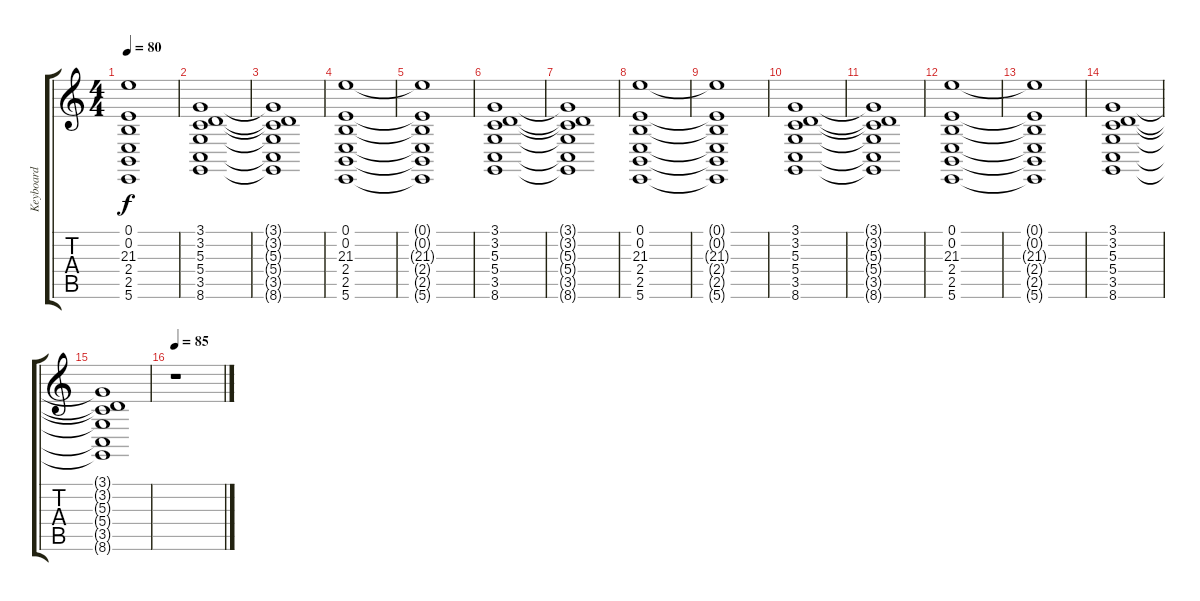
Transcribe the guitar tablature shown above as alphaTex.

\track ("Keyboard" "Keyboard") {instrument stringensemble1}
\staff {score tabs}
\tuning (E4 B3 G3 D3 A2 B1) {hide}
\ts (4 4)
\tempo 80
\clef g2
\ks c
(0.1{t} 0.2{t} 21.3{t} 2.4{t} 2.5{t} 5.6{t}).1{dy f} |
(3.1 3.2 5.3 5.4 3.5 8.6).1 |
(3.1{t} 3.2{t} 5.3{t} 5.4{t} 3.5{t} 8.6{t}).1 |
(0.1 0.2 21.3 2.4 2.5 5.6).1 |
(0.1{t} 0.2{t} 21.3{t} 2.4{t} 2.5{t} 5.6{t}).1 |
(3.1 3.2 5.3 5.4 3.5 8.6).1 |
(3.1{t} 3.2{t} 5.3{t} 5.4{t} 3.5{t} 8.6{t}).1 |
(0.1 0.2 21.3 2.4 2.5 5.6).1 |
(0.1{t} 0.2{t} 21.3{t} 2.4{t} 2.5{t} 5.6{t}).1 |
(3.1 3.2 5.3 5.4 3.5 8.6).1 |
(3.1{t} 3.2{t} 5.3{t} 5.4{t} 3.5{t} 8.6{t}).1 |
(0.1 0.2 21.3 2.4 2.5 5.6).1 |
(0.1{t} 0.2{t} 21.3{t} 2.4{t} 2.5{t} 5.6{t}).1 |
(3.1 3.2 5.3 5.4 3.5 8.6).1 |
(3.1{t} 3.2{t} 5.3{t} 5.4{t} 3.5{t} 8.6{t}).1 |
\tempo 85
r.1
